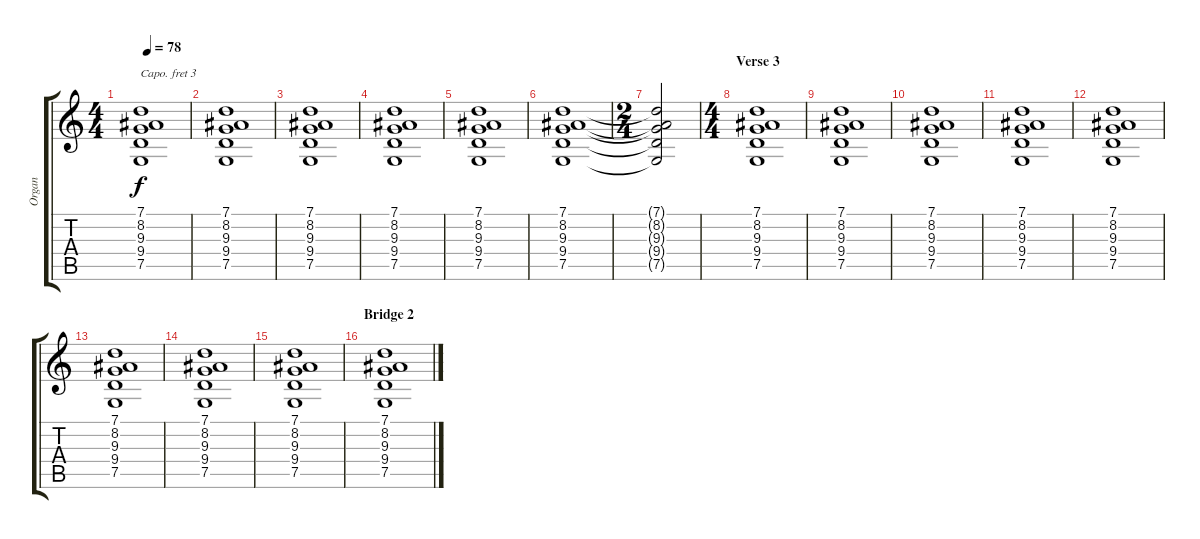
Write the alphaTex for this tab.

\track ("Organ" "Organ") {instrument percussiveorgan}
\staff {score tabs}
\capo 3
\tuning (E4 B3 G3 D3 A2 E2) {hide}
\ts (4 4)
\tempo 78
\clef g2
\ks c
(7.1 8.2 9.3 9.4 7.5).1{dy f} |
(7.1 8.2 9.3 9.4 7.5).1 |
(7.1 8.2 9.3 9.4 7.5).1 |
(7.1 8.2 9.3 9.4 7.5).1 |
(7.1 8.2 9.3 9.4 7.5).1 |
(7.1 8.2 9.3 9.4 7.5).1 |
\ts (2 4)
(7.1{t} 8.2{t} 9.3{t} 9.4{t} 7.5{t}).2 |
\ts (4 4)
\section ("" "Verse 3")
(7.1 8.2 9.3 9.4 7.5).1 |
(7.1 8.2 9.3 9.4 7.5).1 |
(7.1 8.2 9.3 9.4 7.5).1 |
(7.1 8.2 9.3 9.4 7.5).1 |
(7.1 8.2 9.3 9.4 7.5).1 |
(7.1 8.2 9.3 9.4 7.5).1 |
(7.1 8.2 9.3 9.4 7.5).1 |
(7.1 8.2 9.3 9.4 7.5).1 |
\section ("" "Bridge 2")
(7.1 8.2 9.3 9.4 7.5).1
